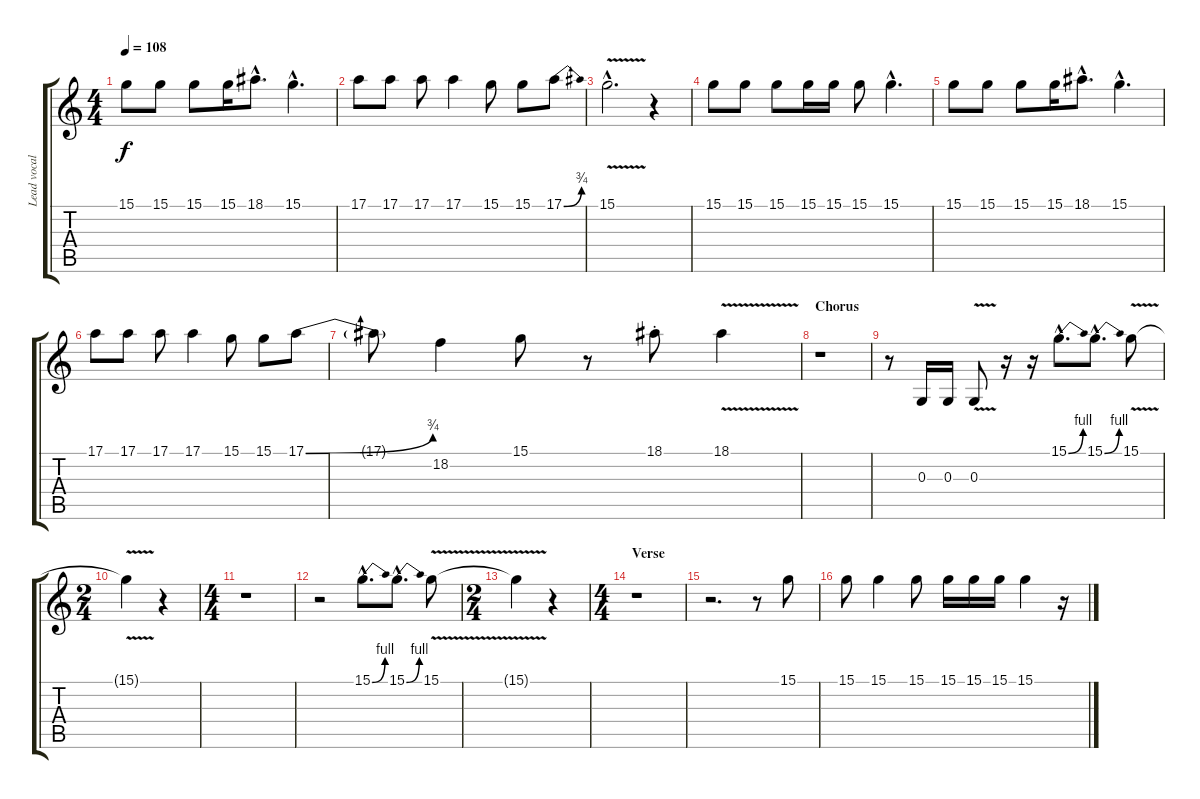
\track ("Lead vocals" "Lead vocal") {instrument lead2sawtooth}
\staff {score tabs}
\tuning (E4 B3 G3 D3 A2 E2) {hide}
\ts (4 4)
\tempo 108
\clef g2
\ks c
15.1.8{dy f} 15.1.8 15.1.8 15.1.16 18.1{hac}.8{d} 15.1{hac}.4{d} |
17.1.8 17.1.8 17.1.8 17.1.4 15.1.8 15.1.8 17.1{be (bend 0 0 60 3)}.8 |
15.1{v hac}.2{d} r.4 |
15.1.8 15.1.8 15.1.8 15.1.16 15.1.16 15.1.8 15.1{hac}.4{d} |
15.1.8 15.1.8 15.1.8 15.1.16 18.1{hac}.8{d} 15.1{hac}.4{d} |
17.1.8 17.1.8 17.1.8 17.1.4 15.1.8 15.1.8 17.1{be (bend 0 0 60 3)}.8 |
17.1{t}.8 18.2.4 15.1.8 r.8 18.1{st}.8 18.1{v}.4 |
\section ("" "Chorus")
r.1 |
r.8 0.3.16 0.3.16 0.3{v}.8 r.16 r.16 15.1{be (bend 0 0 60 4) hac}.8{d} 15.1{be (bend 0 0 60 4) hac}.8{d} 15.1{v}.8 |
\ts (2 4)
15.1{t}.4 r.4 |
\ts (4 4)
r.1 |
r.2 15.1{be (bend 0 0 60 4) hac}.8{d} 15.1{be (bend 0 0 60 4) hac}.8{d} 15.1{v}.8 |
\ts (2 4)
15.1{t}.4 r.4 |
\ts (4 4)
\section ("" "Verse")
r.1 |
r.2{d} r.8 15.1.8 |
15.1.8 15.1.4 15.1.8 15.1.16 15.1.16 15.1.16 15.1.4 r.16
